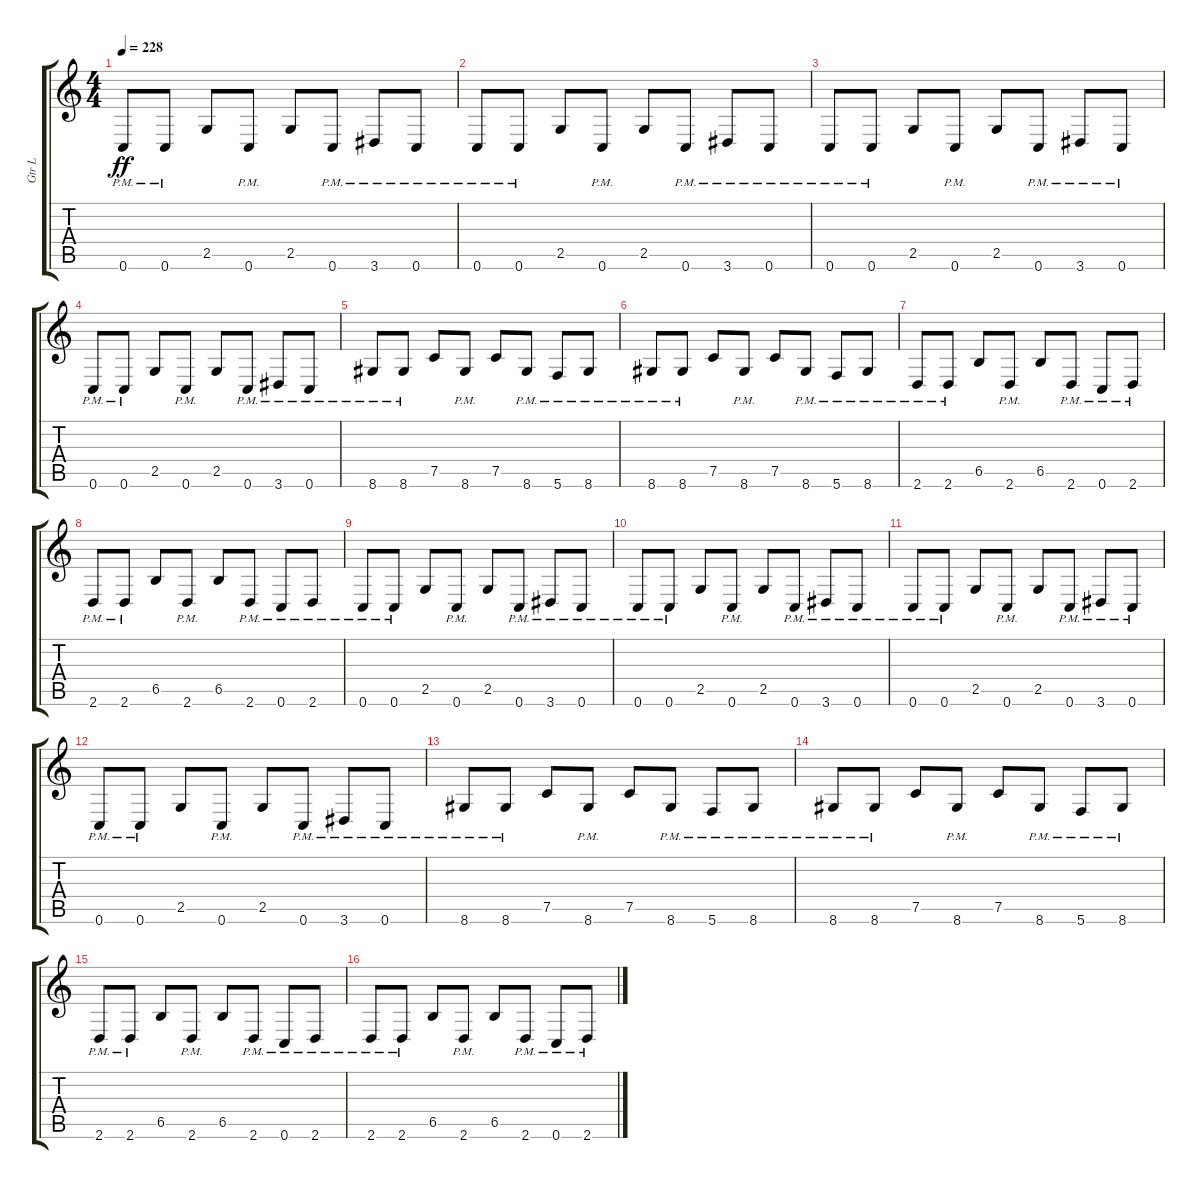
\track ("Gtr L" "Gtr L") {instrument distortionguitar}
\staff {score tabs}
\tuning (C4 G3 Eb3 Bb2 F2 C2) {hide}
\ts (4 4)
\tempo 228
\clef g2
\ks c
0.6{pm}.8{dy ff} 0.6{pm}.8 2.5.8 0.6{pm}.8 2.5.8 0.6{pm}.8 3.6{pm}.8 0.6{pm}.8 |
0.6{pm}.8 0.6{pm}.8 2.5.8 0.6{pm}.8 2.5.8 0.6{pm}.8 3.6{pm}.8 0.6{pm}.8 |
0.6{pm}.8 0.6{pm}.8 2.5.8 0.6{pm}.8 2.5.8 0.6{pm}.8 3.6{pm}.8 0.6{pm}.8 |
0.6{pm}.8 0.6{pm}.8 2.5.8 0.6{pm}.8 2.5.8 0.6{pm}.8 3.6{pm}.8 0.6{pm}.8 |
8.6{pm}.8 8.6{pm}.8 7.5.8 8.6{pm}.8 7.5.8 8.6{pm}.8 5.6{pm}.8 8.6{pm}.8 |
8.6{pm}.8 8.6{pm}.8 7.5.8 8.6{pm}.8 7.5.8 8.6{pm}.8 5.6{pm}.8 8.6{pm}.8 |
2.6{pm}.8 2.6{pm}.8 6.5.8 2.6{pm}.8 6.5.8 2.6{pm}.8 0.6{pm}.8 2.6{pm}.8 |
2.6{pm}.8 2.6{pm}.8 6.5.8 2.6{pm}.8 6.5.8 2.6{pm}.8 0.6{pm}.8 2.6{pm}.8 |
0.6{pm}.8 0.6{pm}.8 2.5.8 0.6{pm}.8 2.5.8 0.6{pm}.8 3.6{pm}.8 0.6{pm}.8 |
0.6{pm}.8 0.6{pm}.8 2.5.8 0.6{pm}.8 2.5.8 0.6{pm}.8 3.6{pm}.8 0.6{pm}.8 |
0.6{pm}.8 0.6{pm}.8 2.5.8 0.6{pm}.8 2.5.8 0.6{pm}.8 3.6{pm}.8 0.6{pm}.8 |
0.6{pm}.8 0.6{pm}.8 2.5.8 0.6{pm}.8 2.5.8 0.6{pm}.8 3.6{pm}.8 0.6{pm}.8 |
8.6{pm}.8 8.6{pm}.8 7.5.8 8.6{pm}.8 7.5.8 8.6{pm}.8 5.6{pm}.8 8.6{pm}.8 |
8.6{pm}.8 8.6{pm}.8 7.5.8 8.6{pm}.8 7.5.8 8.6{pm}.8 5.6{pm}.8 8.6{pm}.8 |
2.6{pm}.8 2.6{pm}.8 6.5.8 2.6{pm}.8 6.5.8 2.6{pm}.8 0.6{pm}.8 2.6{pm}.8 |
2.6{pm}.8 2.6{pm}.8 6.5.8 2.6{pm}.8 6.5.8 2.6{pm}.8 0.6{pm}.8 2.6{pm}.8
